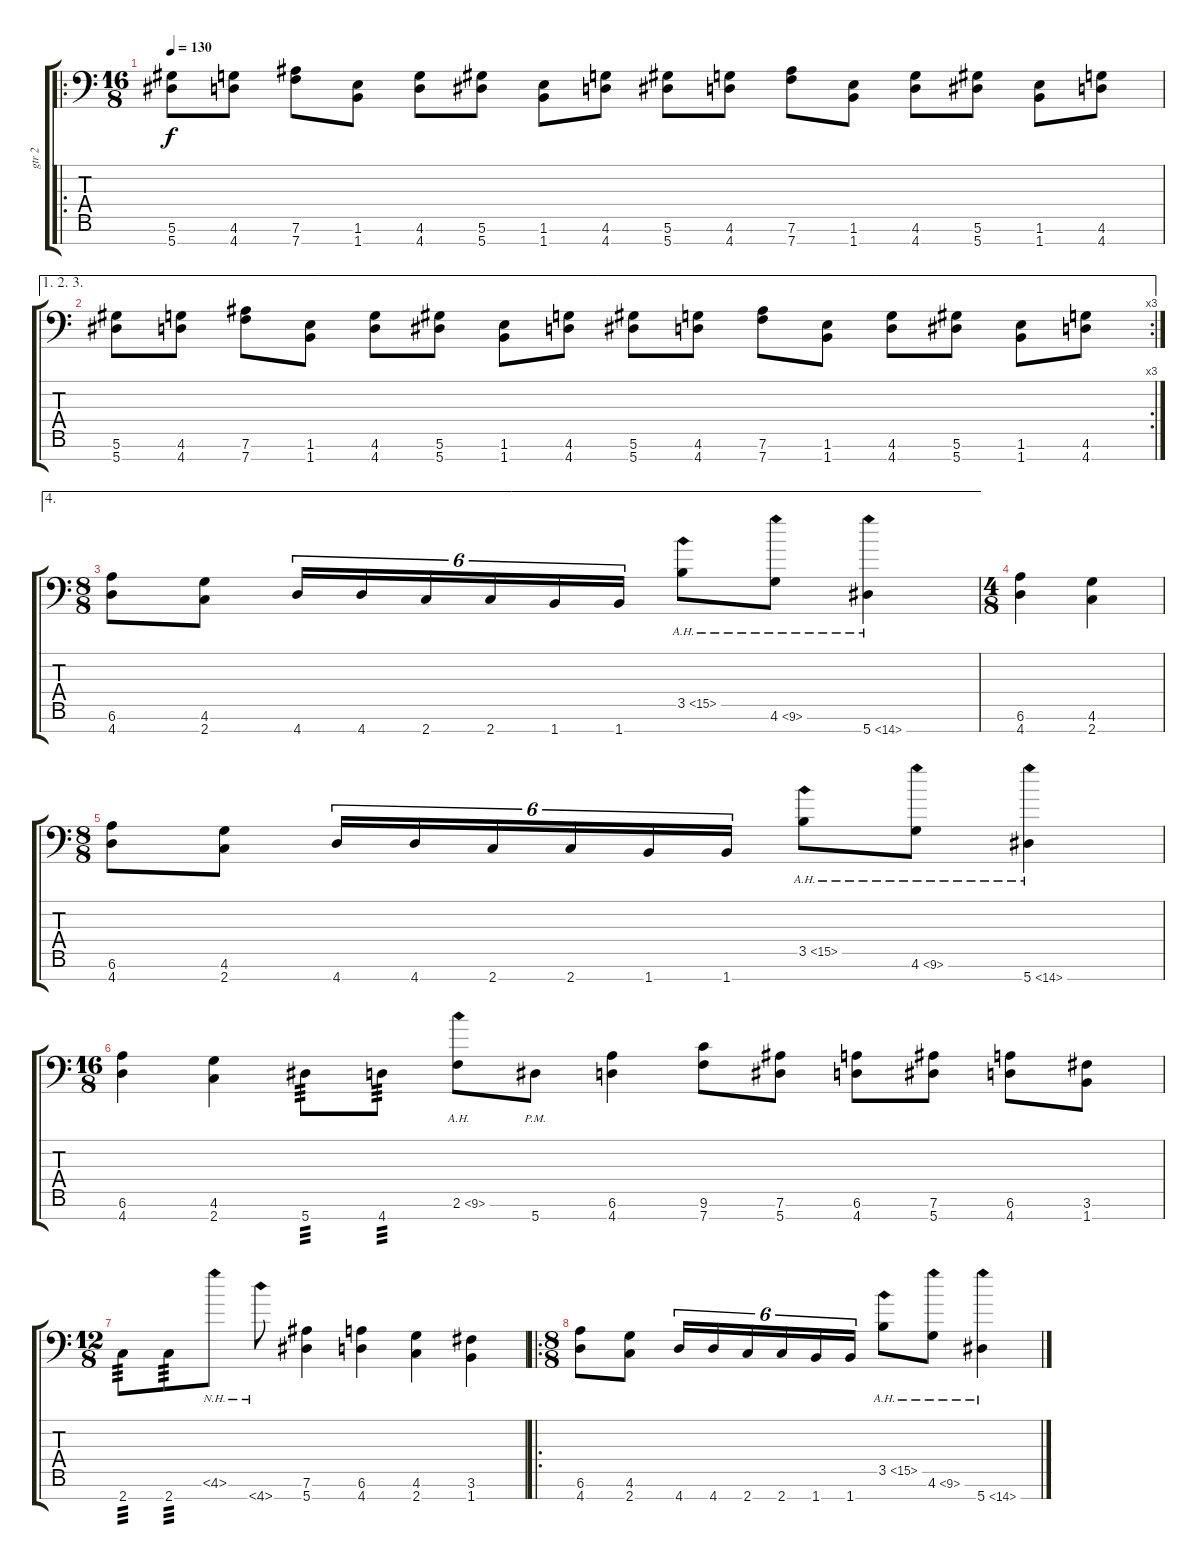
\track ("gtr 2" "gtr 2") {instrument overdrivenguitar}
\staff {score tabs}
\tuning (Eb4 Bb3 Gb3 Db3 Ab2 Eb2 Bb1) {hide}
\ro
\ts (16 8)
\tempo 130
\clef f4
\ks c
(5.6 5.7).8{dy f} (4.6 4.7).8 (7.6 7.7).8 (1.6 1.7).8 (4.6 4.7).8 (5.6 5.7).8 (1.6 1.7).8 (4.6 4.7).8 (5.6 5.7).8 (4.6 4.7).8 (7.6 7.7).8 (1.6 1.7).8 (4.6 4.7).8 (5.6 5.7).8 (1.6 1.7).8 (4.6 4.7).8 |
\ae (1 2 3)
\rc 3
(5.6 5.7).8 (4.6 4.7).8 (7.6 7.7).8 (1.6 1.7).8 (4.6 4.7).8 (5.6 5.7).8 (1.6 1.7).8 (4.6 4.7).8 (5.6 5.7).8 (4.6 4.7).8 (7.6 7.7).8 (1.6 1.7).8 (4.6 4.7).8 (5.6 5.7).8 (1.6 1.7).8 (4.6 4.7).8 |
\ae 4
\ts (8 8)
(6.6 4.7).8 (4.6 2.7).8 4.7.16{tu (6 4)} 4.7.16{tu (6 4)} 2.7.16{tu (6 4)} 2.7.16{tu (6 4)} 1.7.16{tu (6 4)} 1.7.16{tu (6 4)} 3.5{ah 12}.8 4.6{ah 5}.8 5.7{ah 9}.4 |
\ts (4 8)
(6.6 4.7).4 (4.6 2.7).4 |
\ts (8 8)
(6.6 4.7).8 (4.6 2.7).8 4.7.16{tu (6 4)} 4.7.16{tu (6 4)} 2.7.16{tu (6 4)} 2.7.16{tu (6 4)} 1.7.16{tu (6 4)} 1.7.16{tu (6 4)} 3.5{ah 12}.8 4.6{ah 5}.8 5.7{ah 9}.4 |
\ts (16 8)
(6.6 4.7).4 (4.6 2.7).4 5.7.8{tp 3} 4.7.8{tp 3} 2.6{ah 7}.8 5.7{pm}.8 (6.6 4.7).4 (9.6 7.7).8 (7.6 5.7).8 (6.6 4.7).8 (7.6 5.7).8 (6.6 4.7).8 (3.6 1.7).8 |
\ts (12 8)
2.7.8{tp 3} 2.7.8{tp 3} 4.6{nh}.8 4.7{nh}.8 (7.6 5.7).4 (6.6 4.7).4 (4.6 2.7).4 (3.6 1.7).4 |
\ro
\ts (8 8)
(6.6 4.7).8 (4.6 2.7).8 4.7.16{tu (6 4)} 4.7.16{tu (6 4)} 2.7.16{tu (6 4)} 2.7.16{tu (6 4)} 1.7.16{tu (6 4)} 1.7.16{tu (6 4)} 3.5{ah 12}.8 4.6{ah 5}.8 5.7{ah 9}.4
